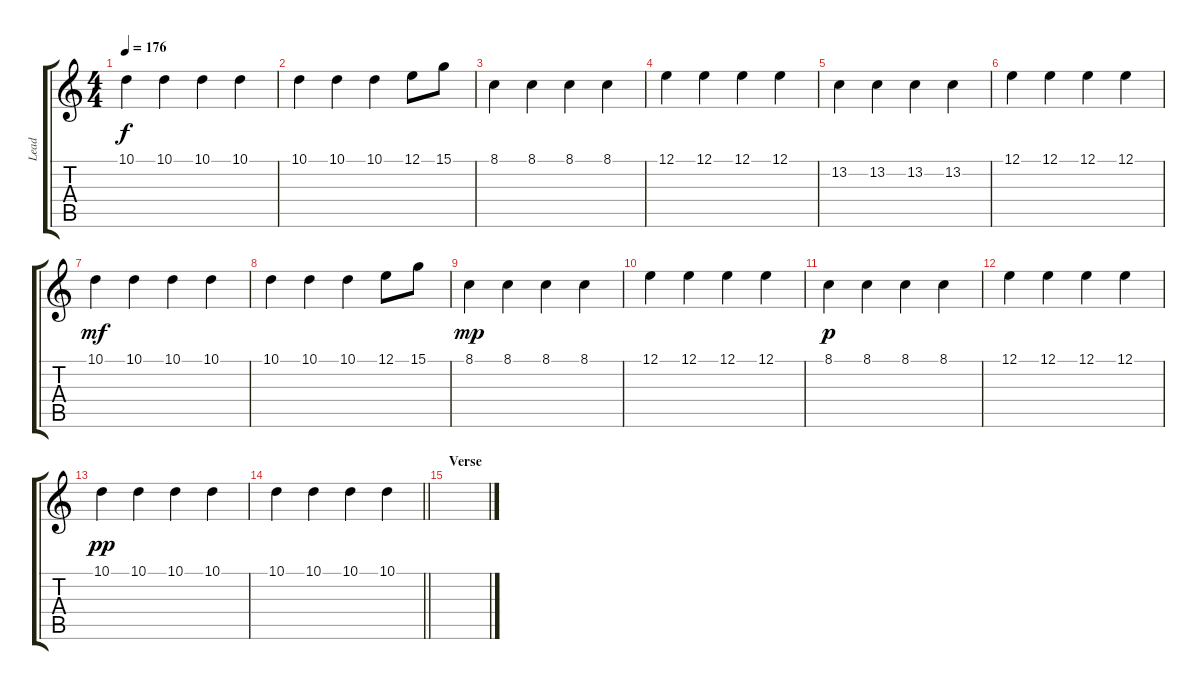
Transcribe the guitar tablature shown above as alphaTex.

\track ("Lead" "Lead") {instrument lead3calliope}
\staff {score tabs}
\tuning (E4 B3 G3 D3 A2 E2) {hide}
\ts (4 4)
\tempo 176
\clef g2
\ks c
10.1.4{dy f} 10.1.4 10.1.4 10.1.4 |
10.1.4 10.1.4 10.1.4 12.1.8 15.1.8 |
8.1.4 8.1.4 8.1.4 8.1.4 |
12.1.4 12.1.4 12.1.4 12.1.4 |
13.2.4 13.2.4 13.2.4 13.2.4 |
12.1.4 12.1.4 12.1.4 12.1.4 |
10.1.4{dy mf} 10.1.4 10.1.4 10.1.4 |
10.1.4 10.1.4 10.1.4 12.1.8 15.1.8 |
8.1.4{dy mp} 8.1.4 8.1.4 8.1.4 |
12.1.4 12.1.4 12.1.4 12.1.4 |
8.1.4{dy p} 8.1.4 8.1.4 8.1.4 |
12.1.4 12.1.4 12.1.4 12.1.4 |
10.1.4{dy pp} 10.1.4 10.1.4 10.1.4 |
\barLineRight lightlight
10.1.4 10.1.4 10.1.4 10.1.4 |
\section ("" "Verse")
